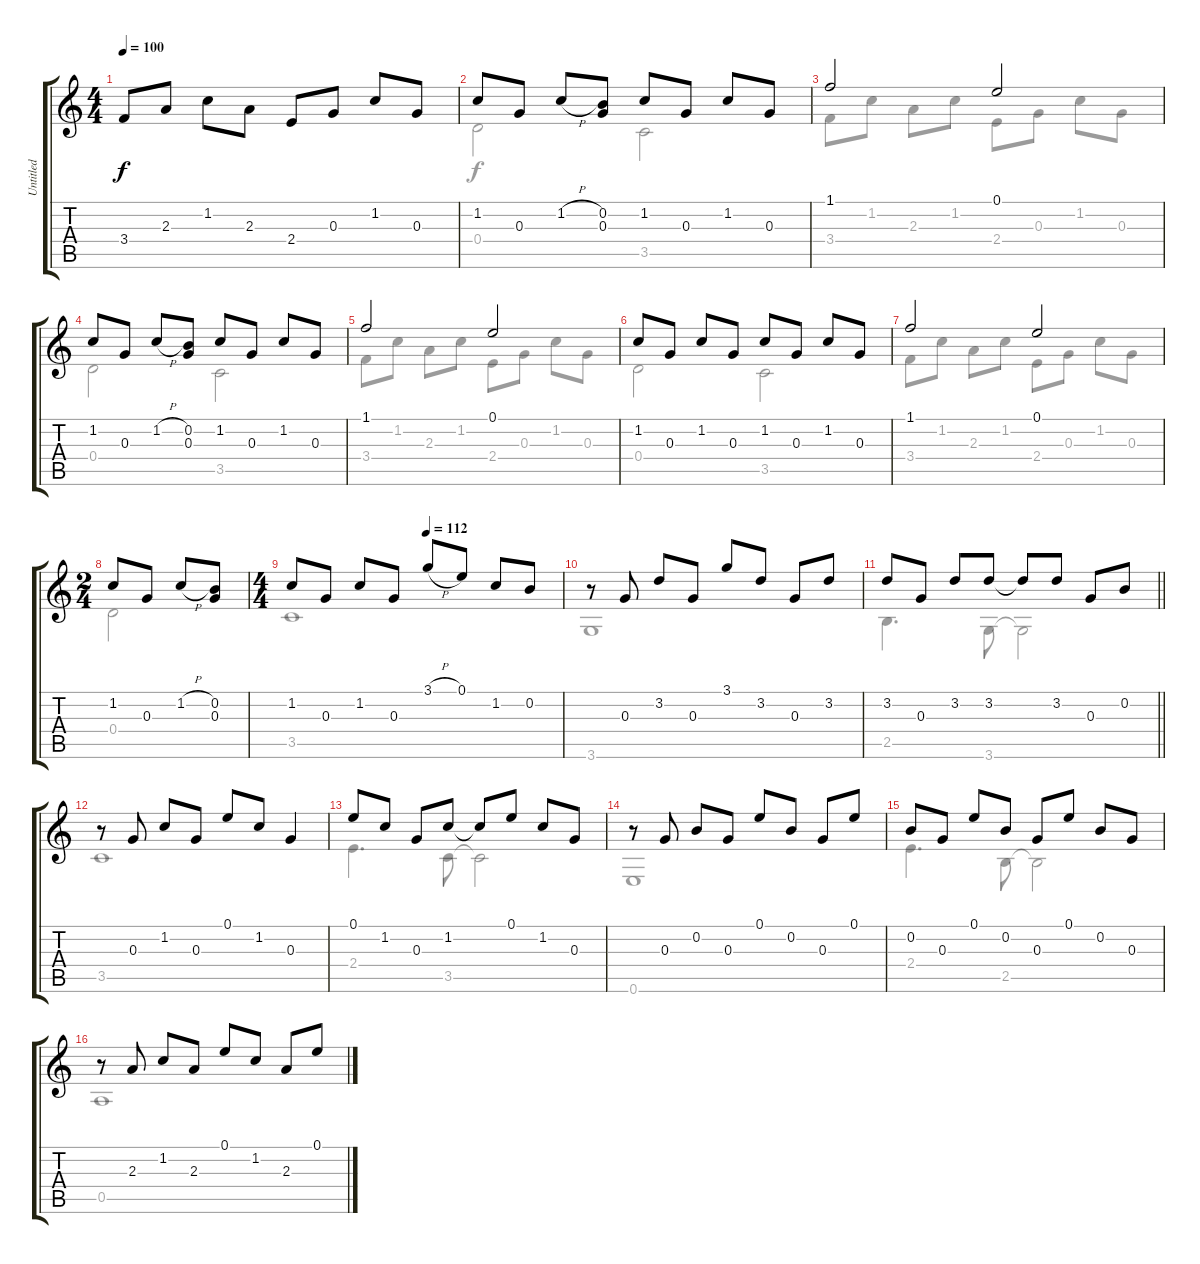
\track ("Untitled" "Untitled") {instrument acousticguitarsteel}
\staff {score tabs}
\tuning (E4 B3 G3 D3 A2 E2) {hide}
\voice
\ts (4 4)
\tempo 100
\clef g2
\ks c
3.4.8{dy f instrument acousticguitarsteel} 2.3.8 1.2.8 2.3.8 2.4.8 0.3.8 1.2.8 0.3.8 |
1.2.8 0.3.8 1.2{h}.8 (0.2 0.3).8 1.2.8 0.3.8 1.2.8 0.3.8 |
1.1.2 0.1.2 |
1.2.8 0.3.8 1.2{h}.8 (0.2 0.3).8 1.2.8 0.3.8 1.2.8 0.3.8 |
1.1.2 0.1.2 |
1.2.8 0.3.8 1.2.8 0.3.8 1.2.8 0.3.8 1.2.8 0.3.8 |
1.1.2 0.1.2 |
\ts (2 4)
1.2.8 0.3.8 1.2{h}.8 (0.2 0.3).8 |
\ts (4 4)
\tempo (112 0.5)
1.2.8 0.3.8 1.2.8 0.3.8 3.1{h}.8 0.1.8 1.2.8 0.2.8 |
r.8 0.3.8 3.2.8 0.3.8 3.1.8 3.2.8 0.3.8 3.2.8 |
\barLineRight lightlight
3.2.8 0.3.8 3.2.8 3.2.8 3.2{t}.8 3.2.8 0.3.8 0.2.8 |
r.8 0.3.8 1.2.8 0.3.8 0.1.8 1.2.8 0.3.4 |
0.1.8 1.2.8 0.3.8 1.2.8 1.2{t}.8 0.1.8 1.2.8 0.3.8 |
r.8 0.3.8 0.2.8 0.3.8 0.1.8 0.2.8 0.3.8 0.1.8 |
0.2.8 0.3.8 0.1.8 0.2.8 0.3.8 0.1.8 0.2.8 0.3.8 |
r.8 2.3.8 1.2.8 2.3.8 0.1.8 1.2.8 2.3.8 0.1.8
\voice
\clef g2
\ottava regular
\simile none
\ks c
|
0.4.2 3.5.2 |
3.4.8 1.2.8 2.3.8 1.2.8 2.4.8 0.3.8 1.2.8 0.3.8 |
0.4.2 3.5.2 |
3.4.8 1.2.8 2.3.8 1.2.8 2.4.8 0.3.8 1.2.8 0.3.8 |
0.4.2 3.5.2 |
3.4.8 1.2.8 2.3.8 1.2.8 2.4.8 0.3.8 1.2.8 0.3.8 |
0.4.2 |
3.5.1 |
3.6.1 |
\barLineRight lightlight
2.5.4{d} 3.6.8 3.6{t}.2 |
3.5.1 |
2.4.4{d} 3.5.8 3.5{t}.2 |
0.6.1 |
2.4.4{d} 2.5.8 2.5{t}.2 |
0.5.1
